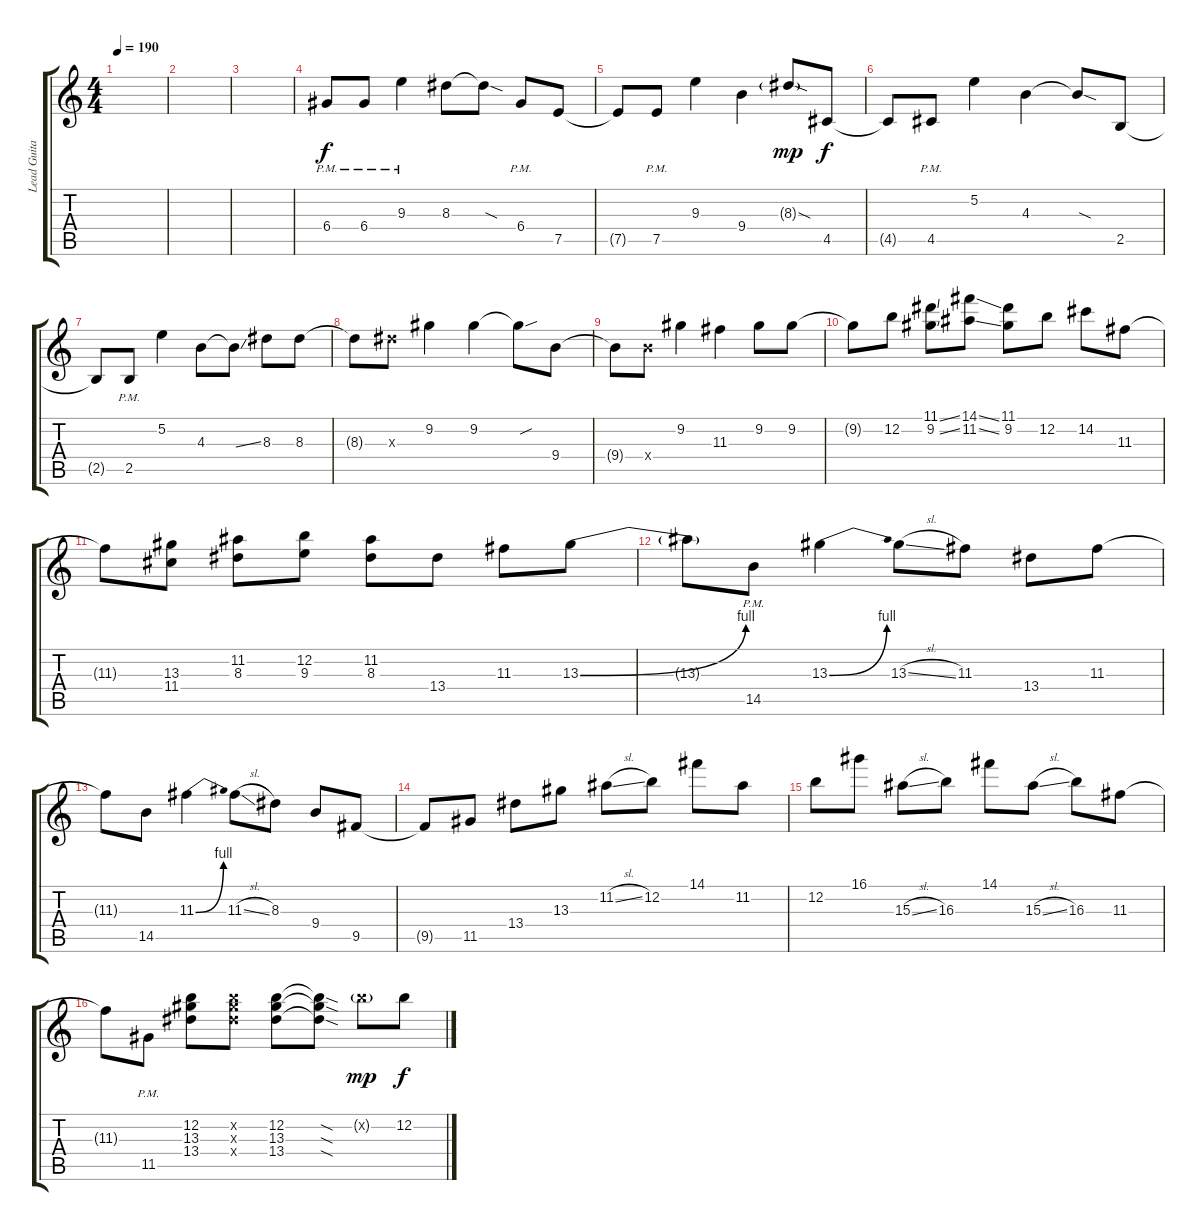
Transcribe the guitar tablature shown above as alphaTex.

\track ("Lead Guitar" "Lead Guita") {instrument overdrivenguitar}
\staff {score tabs}
\tuning (E4 B3 G3 D3 A2 E2) {hide}
\ts (4 4)
\tempo 190
\clef g2
\ks c
|
|
|
6.4{pm}.8 6.4{pm}.8 9.3{pm}.4 8.3.8 8.3{sod t}.8 6.4{pm}.8 7.5.8 |
7.5{t}.8 7.5{pm}.8 9.3.4 9.4.4 8.3{sod g}.8{dy mp} 4.5.8{dy f} |
4.5{t}.8 4.5{pm}.8 5.2.4 4.3.4 4.3{sod t}.8 2.5.8 |
2.5{t}.8 2.5{pm}.8 5.2.4 4.3.8 4.3{ss t}.8 8.3.8 8.3.8 |
8.3{t}.8 8.3{x}.8 9.2.4 9.2.4 9.2{sou t}.8 9.4.8 |
9.4{t}.8 9.4{x}.8 9.2.4 11.3.4 9.2.8 9.2.8 |
9.2{t}.8 12.2.8 (11.1{ss} 9.2{ss}).8 (14.1{ss} 11.2{ss}).8 (11.1 9.2).8 12.2.8 14.2.8 11.3.8 |
11.3{t}.8 (13.3 11.4).8 (11.2 8.3).8 (12.2 9.3).8 (11.2 8.3).8 13.4.8 11.3.8 13.3{be (bend 0 0 60 4)}.8 |
13.3{t}.8 14.5{pm}.8 13.3{be (bend 0 0 60 4)}.4 13.3{sl}.8 11.3.8 13.4.8 11.3.8 |
11.3{t}.8 14.5.8 11.3{be (bend 0 0 60 4)}.4 11.3{sl}.8 8.3.8 9.4.8 9.5.8 |
9.5{t}.8 11.5.8 13.4.8 13.3.8 11.2{sl}.8 12.2.8 14.1.8 11.2.8 |
12.2.8 16.1.8 15.3{sl}.8 16.3.8 14.1.8 15.3{sl}.8 16.3.8 11.3.8 |
11.3{t}.8 11.5{pm}.8 (12.2 13.3 13.4).8 (12.2{x} 13.3{x} 13.4{x}).8 (12.2 13.3 13.4).8 (12.2{sod t} 13.3{sod t} 13.4{sod t}).8 12.2{g x}.8{dy mp} 12.2.8{dy f}
